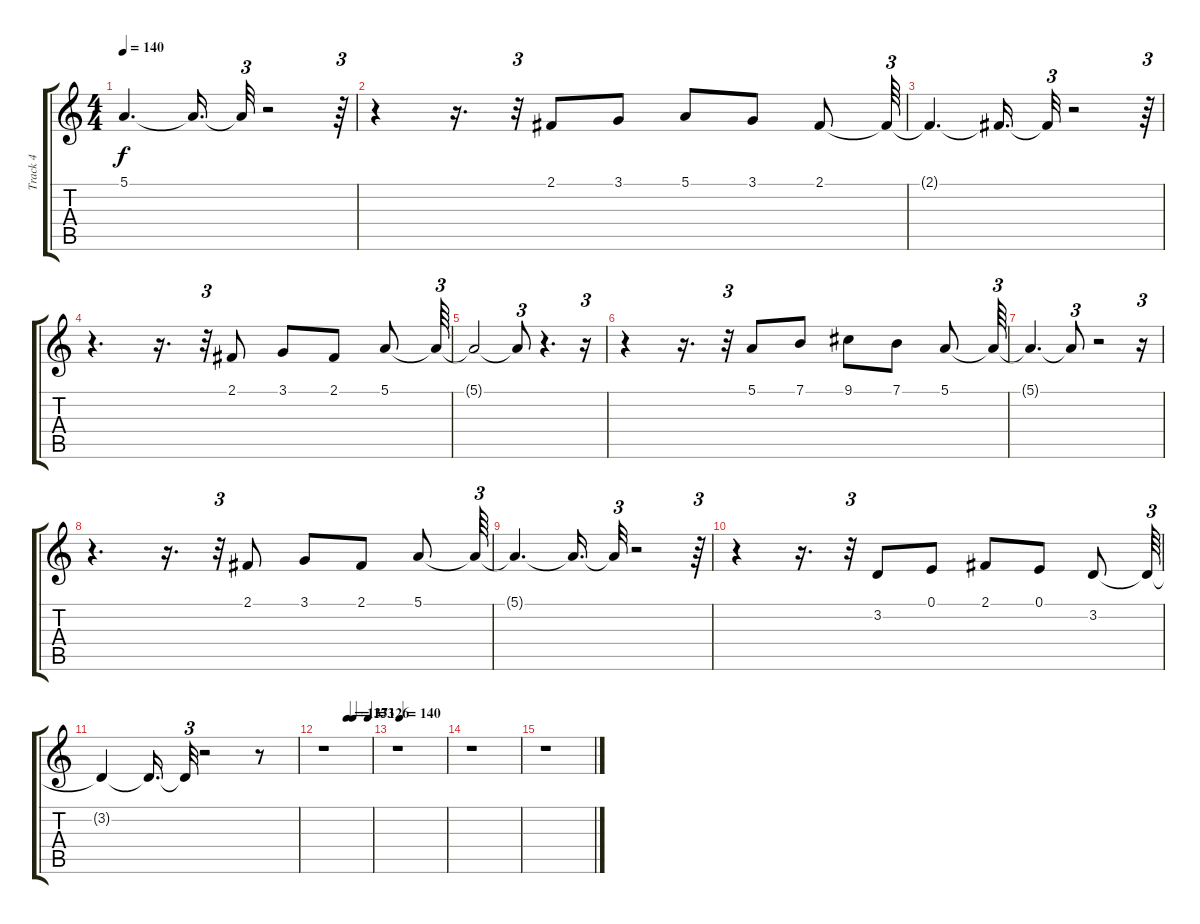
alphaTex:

\track ("Track 4" "Track 4") {instrument voiceoohs}
\staff {score tabs}
\tuning (E4 B3 G3 D3 A2 E2) {hide}
\ts (4 4)
\tempo 140
\clef g2
\ks c
5.1{t}.4{d dy f} 5.1{t}.16{d} 5.1{t}.32{tu (3 2)} r.2 r.64{tu (3 2)} |
r.4 r.16{d} r.32{tu (3 2)} 2.1.8 3.1.8 5.1.8 3.1.8 2.1.8 2.1{t}.64{tu (3 2)} |
2.1{t}.4{d} 2.1{t}.16{d} 2.1{t}.32{tu (3 2)} r.2 r.64{tu (3 2)} |
r.4{d} r.16{d} r.32{tu (3 2)} 2.1.8 3.1.8 2.1.8 5.1.8 5.1{t}.64{tu (3 2)} |
5.1{t}.2 5.1{t}.8{tu (3 2)} r.4{d} r.16{tu (3 2)} |
r.4 r.16{d} r.32{tu (3 2)} 5.1.8 7.1.8 9.1.8 7.1.8 5.1.8 5.1{t}.64{tu (3 2)} |
5.1{t}.4{d} 5.1{t}.8{tu (3 2)} r.2 r.16{tu (3 2)} |
r.4{d} r.16{d} r.32{tu (3 2)} 2.1.8 3.1.8 2.1.8 5.1.8 5.1{t}.64{tu (3 2)} |
5.1{t}.4{d} 5.1{t}.16{d} 5.1{t}.32{tu (3 2)} r.2 r.64{tu (3 2)} |
r.4 r.16{d} r.32{tu (3 2)} 3.2.8 0.1.8 2.1.8 0.1.8 3.2.8 3.2{t}.64{tu (3 2)} |
3.2{t}.4 3.2{t}.16{d} 3.2{t}.32{tu (3 2)} r.2 r.8 |
\tempo (137 0.5)
\tempo (133 0.625)
\tempo (126 0.9375)
r.1 |
\tempo (140 0.0625)
r.1 |
r.1 |
r.1
